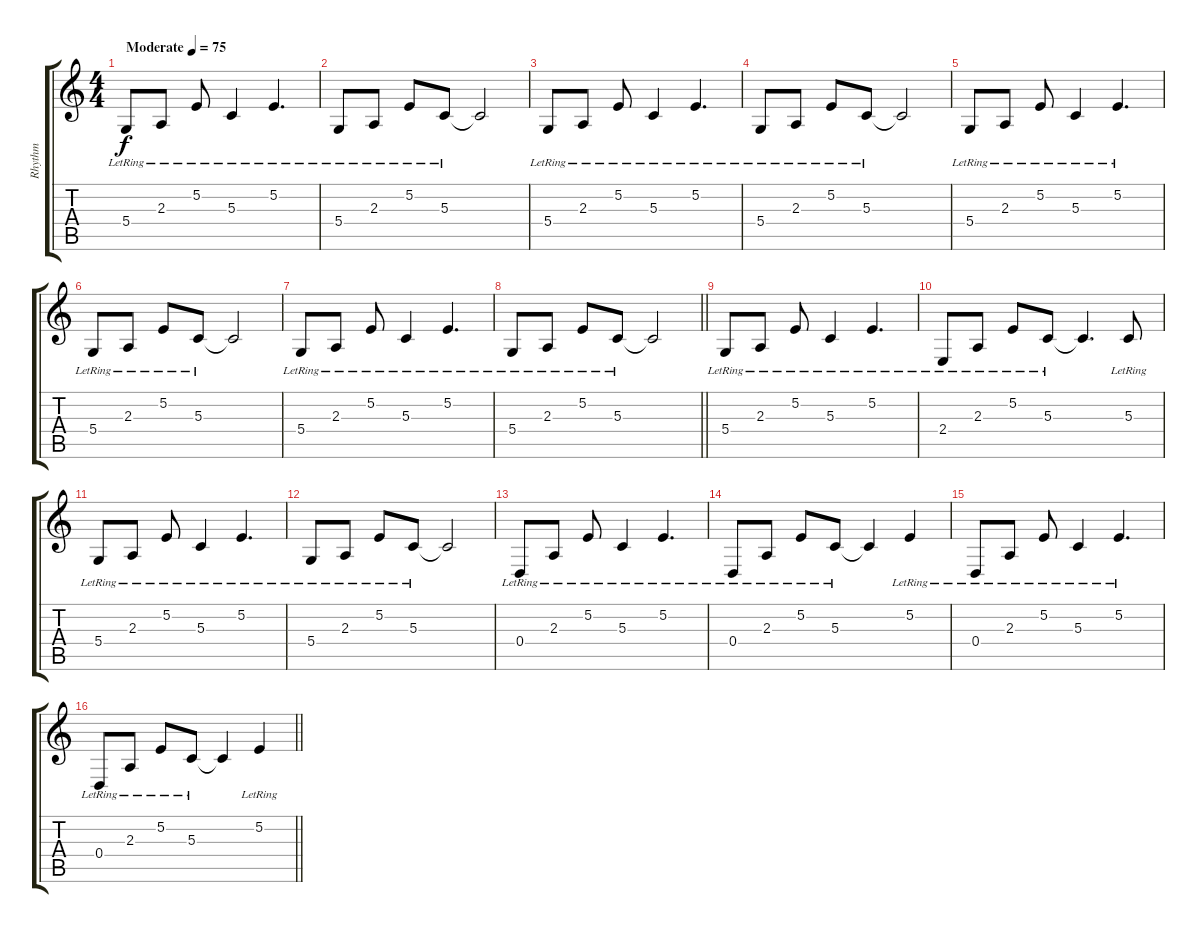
\track ("Rhythm" "Rhythm") {instrument electricpiano2}
\staff {score tabs}
\tuning (E4 B3 G3 D3 A2 E2) {hide}
\ts (4 4)
\tempo (75 "Moderate")
\clef g2
\ks c
5.4{lr}.8{dy f instrument electricpiano2} 2.3{lr}.8 5.2{lr}.8 5.3{lr}.4 5.2{lr}.4{d} |
5.4{lr}.8 2.3{lr}.8 5.2{lr}.8 5.3{lr}.8 5.3{t}.2 |
5.4{lr}.8 2.3{lr}.8 5.2{lr}.8 5.3{lr}.4 5.2{lr}.4{d} |
5.4{lr}.8 2.3{lr}.8 5.2{lr}.8 5.3{lr}.8 5.3{t}.2 |
5.4{lr}.8 2.3{lr}.8 5.2{lr}.8 5.3{lr}.4 5.2{lr}.4{d} |
5.4{lr}.8 2.3{lr}.8 5.2{lr}.8 5.3{lr}.8 5.3{t}.2 |
5.4{lr}.8 2.3{lr}.8 5.2{lr}.8 5.3{lr}.4 5.2{lr}.4{d} |
\barLineRight lightlight
5.4{lr}.8 2.3{lr}.8 5.2{lr}.8 5.3{lr}.8 5.3{t}.2 |
5.4{lr}.8 2.3{lr}.8 5.2{lr}.8 5.3{lr}.4 5.2{lr}.4{d} |
2.4{lr}.8 2.3{lr}.8 5.2{lr}.8 5.3{lr}.8 5.3{t}.4{d} 5.3{lr}.8 |
5.4{lr}.8 2.3{lr}.8 5.2{lr}.8 5.3{lr}.4 5.2{lr}.4{d} |
5.4{lr}.8 2.3{lr}.8 5.2{lr}.8 5.3{lr}.8 5.3{t}.2 |
0.4{lr}.8 2.3{lr}.8 5.2{lr}.8 5.3{lr}.4 5.2{lr}.4{d} |
0.4{lr}.8 2.3{lr}.8 5.2{lr}.8 5.3{lr}.8 5.3{t}.4 5.2{lr}.4 |
0.4{lr}.8 2.3{lr}.8 5.2{lr}.8 5.3{lr}.4 5.2{lr}.4{d} |
\barLineRight lightlight
0.4{lr}.8 2.3{lr}.8 5.2{lr}.8 5.3{lr}.8 5.3{t}.4 5.2{lr}.4
